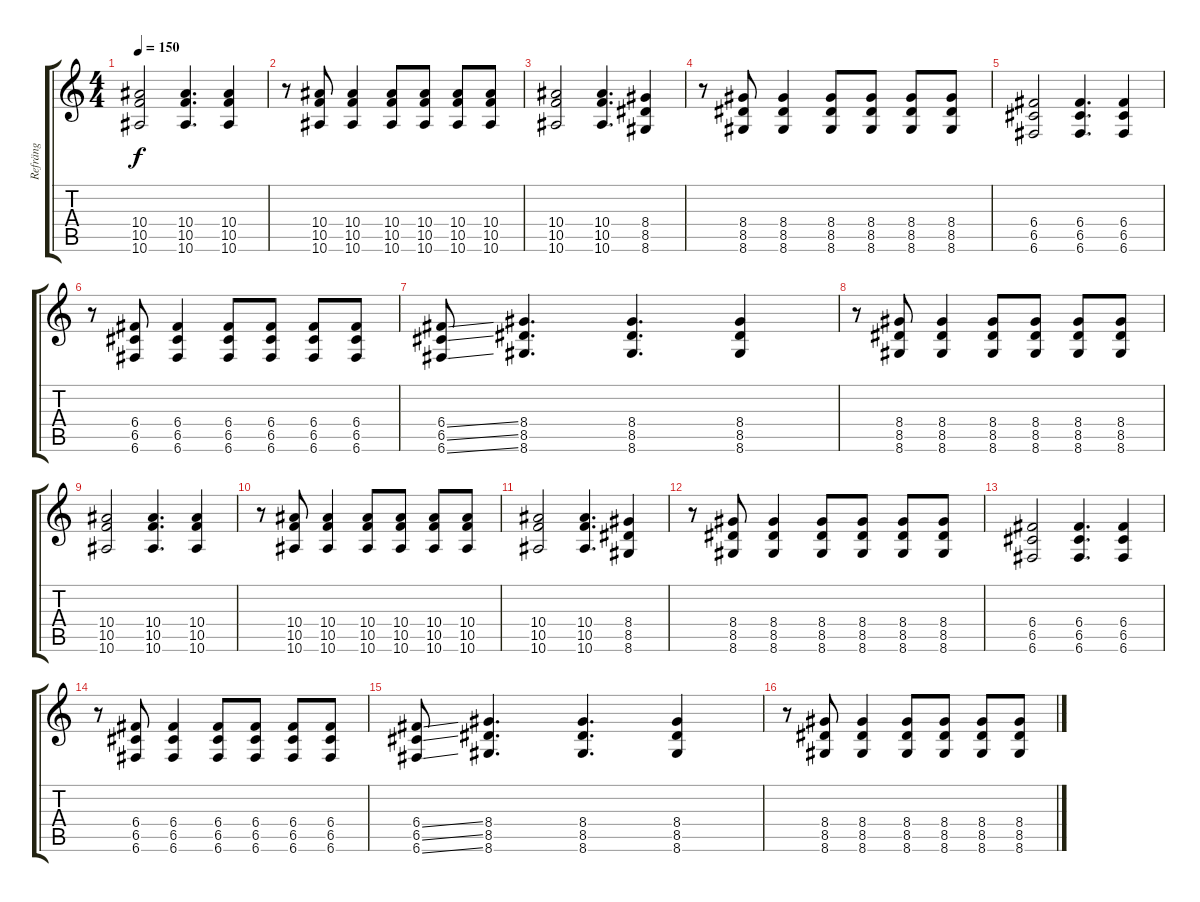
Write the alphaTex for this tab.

\track ("Refräng" "Refräng") {instrument distortionguitar}
\staff {score tabs}
\tuning (D4 A3 F3 C3 G2 C2) {hide}
\ts (4 4)
\tempo 150
\clef g2
\ks c
(10.4 10.5 10.6).2{dy f} (10.4 10.5 10.6).4{d} (10.4 10.5 10.6).4 |
r.8 (10.4 10.5 10.6).8 (10.4 10.5 10.6).4 (10.4 10.5 10.6).8 (10.4 10.5 10.6).8 (10.4 10.5 10.6).8 (10.4 10.5 10.6).8 |
(10.4 10.5 10.6).2 (10.4 10.5 10.6).4{d} (8.4 8.5 8.6).4 |
r.8 (8.4 8.5 8.6).8 (8.4 8.5 8.6).4 (8.4 8.5 8.6).8 (8.4 8.5 8.6).8 (8.4 8.5 8.6).8 (8.4 8.5 8.6).8 |
(6.4 6.5 6.6).2 (6.4 6.5 6.6).4{d} (6.4 6.5 6.6).4 |
r.8 (6.4 6.5 6.6).8 (6.4 6.5 6.6).4 (6.4 6.5 6.6).8 (6.4 6.5 6.6).8 (6.4 6.5 6.6).8 (6.4 6.5 6.6).8 |
(6.4{ss} 6.5{ss} 6.6{ss}).8 (8.4 8.5 8.6).4{d} (8.4 8.5 8.6).4{d} (8.4 8.5 8.6).4 |
r.8 (8.4 8.5 8.6).8 (8.4 8.5 8.6).4 (8.4 8.5 8.6).8 (8.4 8.5 8.6).8 (8.4 8.5 8.6).8 (8.4 8.5 8.6).8 |
(10.4 10.5 10.6).2 (10.4 10.5 10.6).4{d} (10.4 10.5 10.6).4 |
r.8 (10.4 10.5 10.6).8 (10.4 10.5 10.6).4 (10.4 10.5 10.6).8 (10.4 10.5 10.6).8 (10.4 10.5 10.6).8 (10.4 10.5 10.6).8 |
(10.4 10.5 10.6).2 (10.4 10.5 10.6).4{d} (8.4 8.5 8.6).4 |
r.8 (8.4 8.5 8.6).8 (8.4 8.5 8.6).4 (8.4 8.5 8.6).8 (8.4 8.5 8.6).8 (8.4 8.5 8.6).8 (8.4 8.5 8.6).8 |
(6.4 6.5 6.6).2 (6.4 6.5 6.6).4{d} (6.4 6.5 6.6).4 |
r.8 (6.4 6.5 6.6).8 (6.4 6.5 6.6).4 (6.4 6.5 6.6).8 (6.4 6.5 6.6).8 (6.4 6.5 6.6).8 (6.4 6.5 6.6).8 |
(6.4{ss} 6.5{ss} 6.6{ss}).8 (8.4 8.5 8.6).4{d} (8.4 8.5 8.6).4{d} (8.4 8.5 8.6).4 |
r.8 (8.4 8.5 8.6).8 (8.4 8.5 8.6).4 (8.4 8.5 8.6).8 (8.4 8.5 8.6).8 (8.4 8.5 8.6).8 (8.4 8.5 8.6).8
